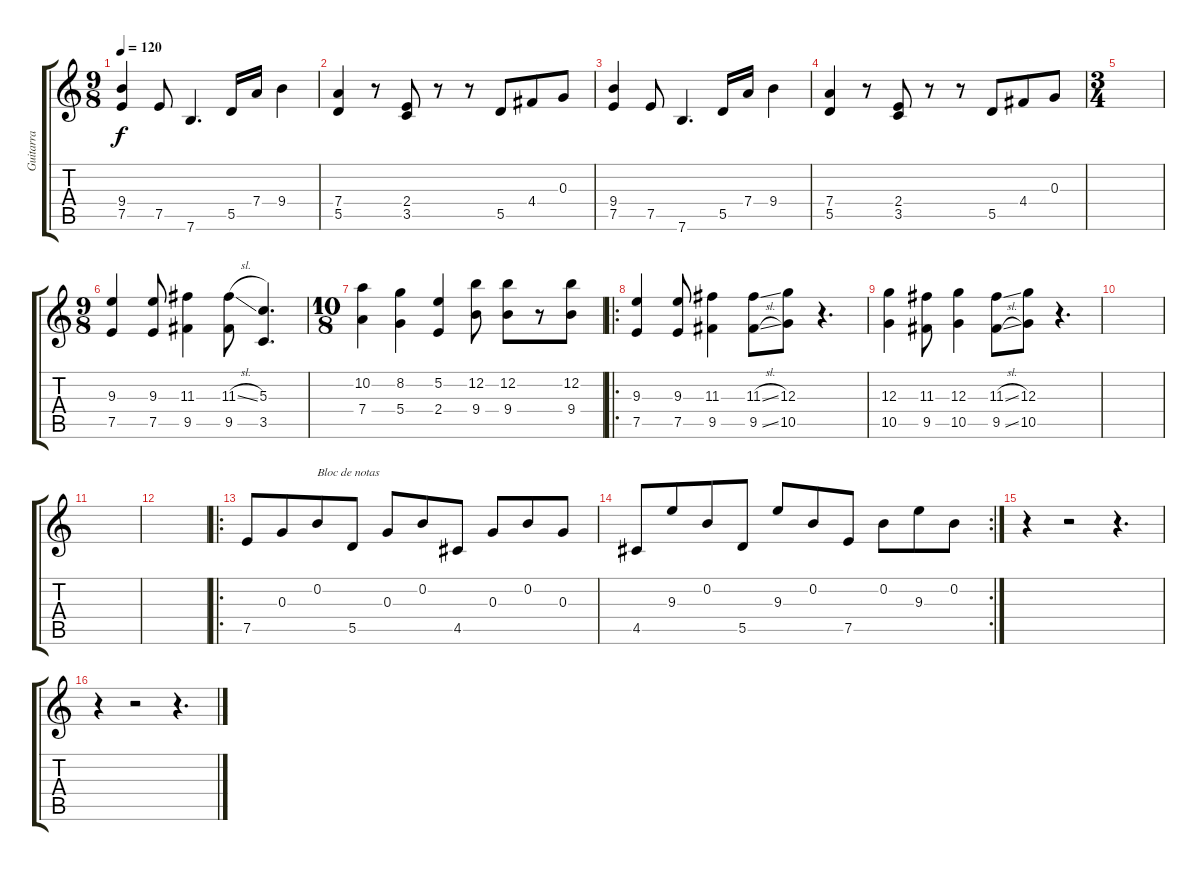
\track ("Guitarra" "Guitarra") {instrument overdrivenguitar}
\staff {score tabs}
\tuning (E4 B3 G3 D3 A2 E2) {hide}
\ts (9 8)
\tempo 120
\clef g2
\ks c
(9.4 7.5).4{dy f} 7.5.8 7.6.4{d} 5.5.16 7.4.16 9.4.4 |
(7.4 5.5).4 r.8 (2.4 3.5).8 r.8 r.8 5.5.8 4.4.8 0.3.8 |
(9.4 7.5).4 7.5.8 7.6.4{d} 5.5.16 7.4.16 9.4.4 |
(7.4 5.5).4 r.8 (2.4 3.5).8 r.8 r.8 5.5.8 4.4.8 0.3.8 |
\ts (3 4)
|
\ts (9 8)
(9.3 7.5).4 (9.3 7.5).8 (11.3 9.5).4 (11.3{sl} 9.5).8 (5.3 3.5).4{d} |
\ts (10 8)
(10.2 7.4).4 (8.2 5.4).4 (5.2 2.4).4 (12.2 9.4).8 (12.2 9.4).8 r.8 (12.2 9.4).8 |
\ro
(9.3 7.5).4 (9.3 7.5).8 (11.3 9.5).4 (11.3{sl} 9.5{sl}).8 (12.3 10.5).8 r.4{d} |
(12.3 10.5).4 (11.3 9.5).8 (12.3 10.5).4 (11.3{sl} 9.5{sl}).8 (12.3 10.5).8 r.4{d} |
|
|
|
\ro
7.5.8 0.3.8 0.2.8{txt "Bloc de notas"} 5.5.8 0.3.8 0.2.8 4.5.8 0.3.8 0.2.8 0.3.8 |
\rc 2
4.5.8 9.3.8 0.2.8 5.5.8 9.3.8 0.2.8 7.5.8 0.2.8 9.3.8 0.2.8 |
r.4 r.2 r.4{d} |
r.4 r.2 r.4{d}
